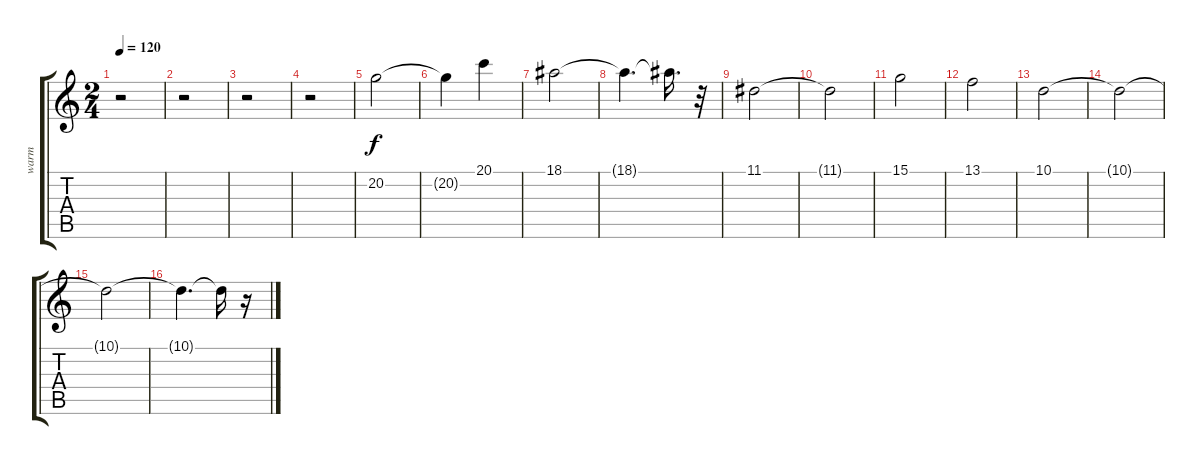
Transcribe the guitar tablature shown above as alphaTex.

\track ("warm" "warm") {instrument pad2warm}
\staff {score tabs}
\tuning (E4 B3 G3 D3 A2 E2) {hide}
\ts (2 4)
\tempo 120
\clef g2
\ks c
r.2{dy f} |
r.2 |
r.2 |
r.2 |
20.2.2 |
20.2{t}.4 20.1.4 |
18.1.2 |
18.1{t}.4{d} 18.1{t}.16{d} r.32 |
11.1.2 |
11.1{t}.2 |
15.1.2 |
13.1.2 |
10.1.2 |
10.1{t}.2 |
10.1{t}.2 |
10.1{t}.4{d} 10.1{t}.16 r.16
